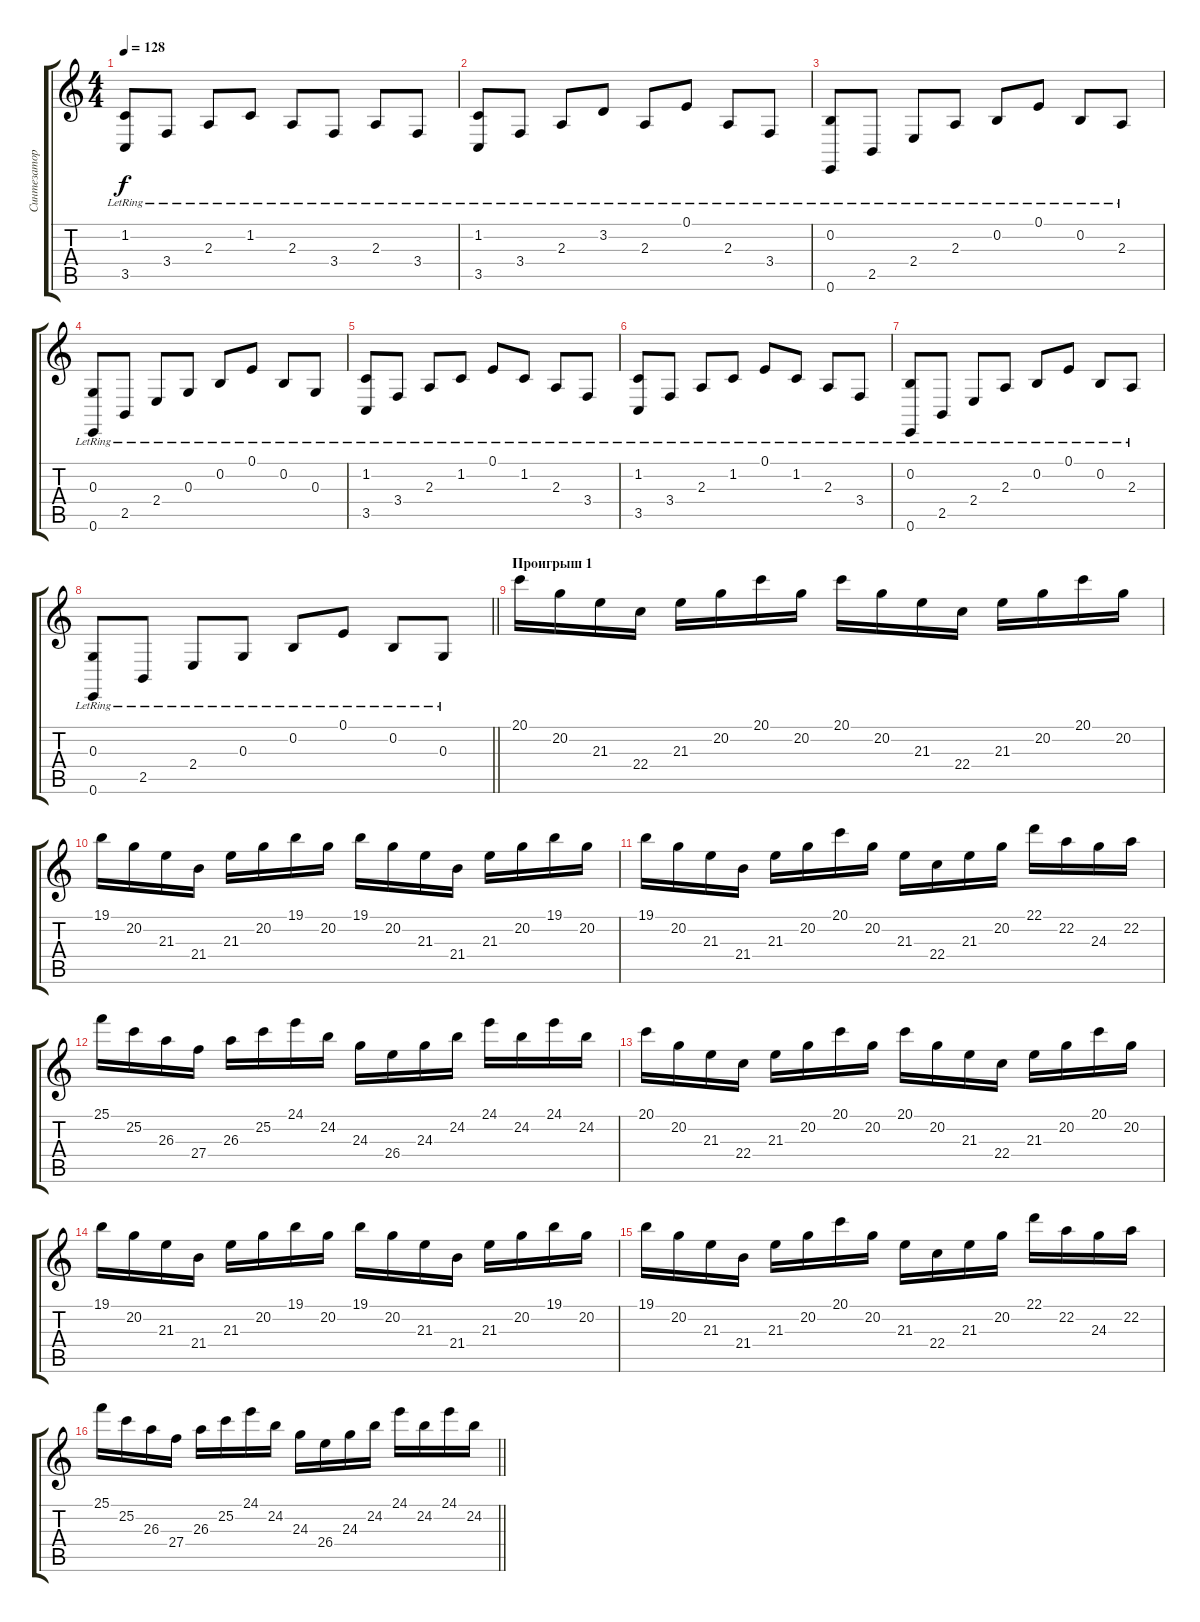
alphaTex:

\track ("Синтезатор" "Синтезатор") {instrument brightacousticpiano}
\staff {score tabs}
\tuning (E4 B3 G3 D3 A2 E2) {hide}
\ts (4 4)
\tempo 128
\clef g2
\ks c
(1.2{lr} 3.5{lr}).8{dy f} 3.4{lr}.8 2.3{lr}.8 1.2{lr}.8 2.3{lr}.8 3.4{lr}.8 2.3{lr}.8 3.4{lr}.8 |
(1.2{lr} 3.5{lr}).8 3.4{lr}.8 2.3{lr}.8 3.2{lr}.8 2.3{lr}.8 0.1{lr}.8 2.3{lr}.8 3.4{lr}.8 |
(0.2{lr} 0.6{lr}).8 2.5{lr}.8 2.4{lr}.8 2.3{lr}.8 0.2{lr}.8 0.1{lr}.8 0.2{lr}.8 2.3{lr}.8 |
(0.3{lr} 0.6{lr}).8 2.5{lr}.8 2.4{lr}.8 0.3{lr}.8 0.2{lr}.8 0.1{lr}.8 0.2{lr}.8 0.3{lr}.8 |
(1.2{lr} 3.5{lr}).8 3.4{lr}.8 2.3{lr}.8 1.2{lr}.8 0.1{lr}.8 1.2{lr}.8 2.3{lr}.8 3.4{lr}.8 |
(1.2{lr} 3.5{lr}).8 3.4{lr}.8 2.3{lr}.8 1.2{lr}.8 0.1{lr}.8 1.2{lr}.8 2.3{lr}.8 3.4{lr}.8 |
(0.2{lr} 0.6{lr}).8 2.5{lr}.8 2.4{lr}.8 2.3{lr}.8 0.2{lr}.8 0.1{lr}.8 0.2{lr}.8 2.3{lr}.8 |
\barLineRight lightlight
(0.3{lr} 0.6{lr}).8 2.5{lr}.8 2.4{lr}.8 0.3{lr}.8 0.2{lr}.8 0.1{lr}.8 0.2{lr}.8 0.3{lr}.8 |
\section ("" "Проигрыш 1")
20.1.16{volume 12} 20.2.16 21.3.16 22.4.16 21.3.16 20.2.16 20.1.16 20.2.16 20.1.16 20.2.16 21.3.16 22.4.16 21.3.16 20.2.16 20.1.16 20.2.16 |
19.1.16 20.2.16 21.3.16 21.4.16 21.3.16 20.2.16 19.1.16 20.2.16 19.1.16 20.2.16 21.3.16 21.4.16 21.3.16 20.2.16 19.1.16 20.2.16 |
19.1.16 20.2.16 21.3.16 21.4.16 21.3.16 20.2.16 20.1.16 20.2.16 21.3.16 22.4.16 21.3.16 20.2.16 22.1.16 22.2.16 24.3.16 22.2.16 |
25.1.16 25.2.16 26.3.16 27.4.16 26.3.16 25.2.16 24.1.16 24.2.16 24.3.16 26.4.16 24.3.16 24.2.16 24.1.16 24.2.16 24.1.16 24.2.16 |
20.1.16 20.2.16 21.3.16 22.4.16 21.3.16 20.2.16 20.1.16 20.2.16 20.1.16 20.2.16 21.3.16 22.4.16 21.3.16 20.2.16 20.1.16 20.2.16 |
19.1.16 20.2.16 21.3.16 21.4.16 21.3.16 20.2.16 19.1.16 20.2.16 19.1.16 20.2.16 21.3.16 21.4.16 21.3.16 20.2.16 19.1.16 20.2.16 |
19.1.16 20.2.16 21.3.16 21.4.16 21.3.16 20.2.16 20.1.16 20.2.16 21.3.16 22.4.16 21.3.16 20.2.16 22.1.16 22.2.16 24.3.16 22.2.16 |
\barLineRight lightlight
25.1.16 25.2.16 26.3.16 27.4.16 26.3.16 25.2.16 24.1.16 24.2.16 24.3.16 26.4.16 24.3.16 24.2.16 24.1.16 24.2.16 24.1.16 24.2.16
